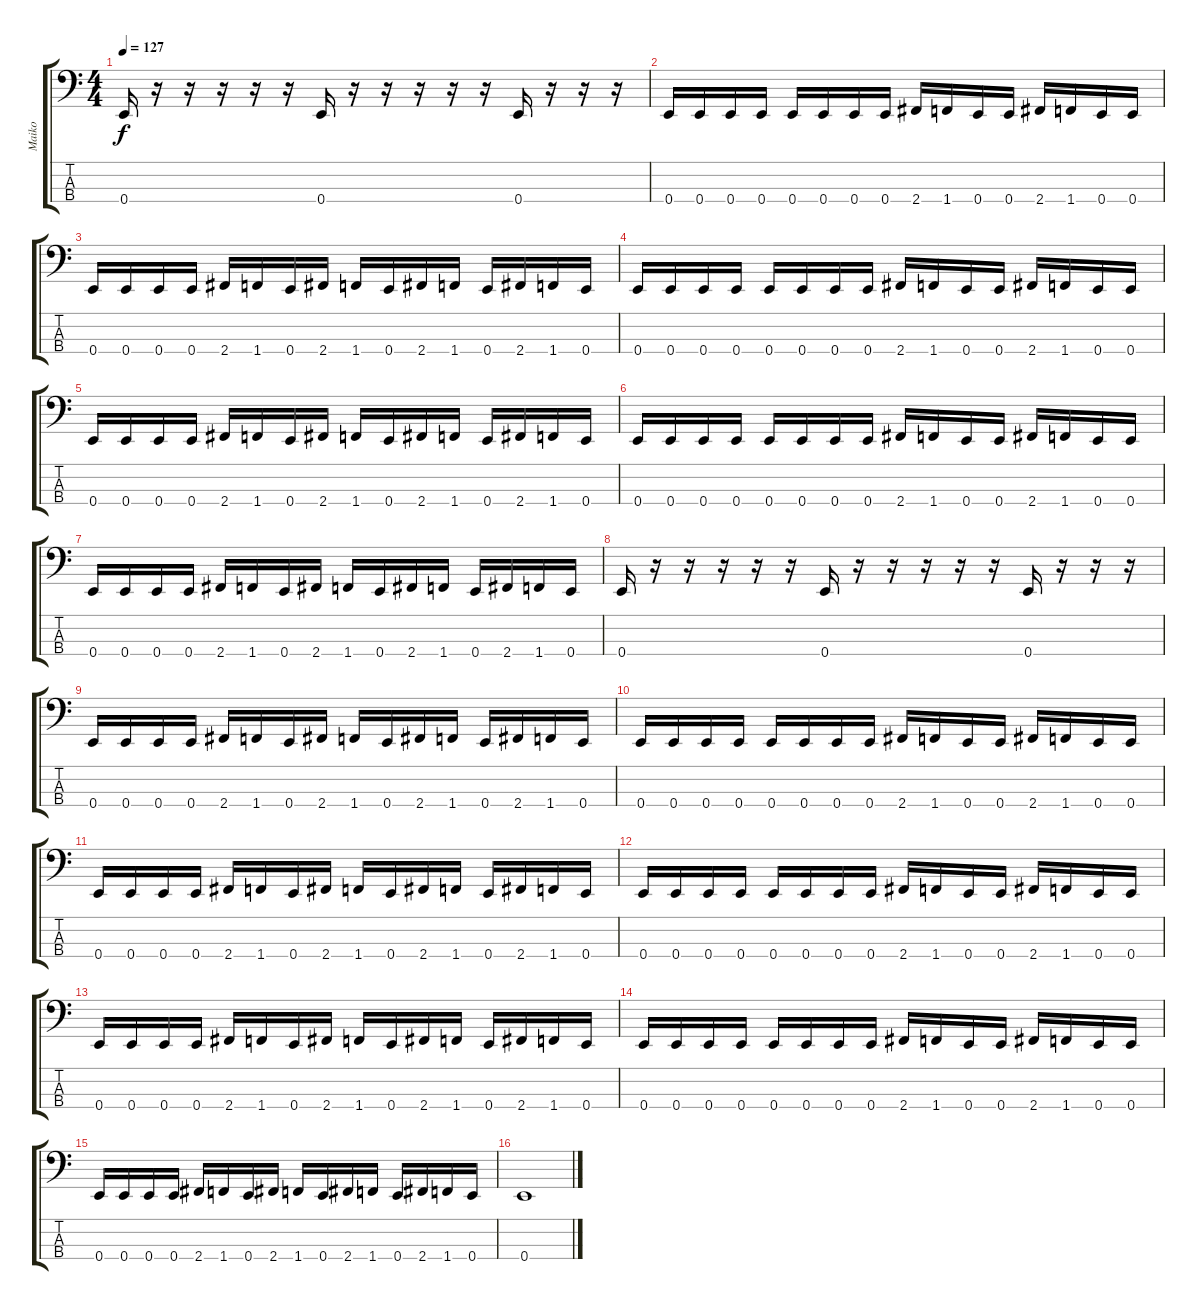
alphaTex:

\track ("Maiko" "Maiko") {instrument electricbassfinger}
\staff {score tabs}
\tuning (G2 D2 A1 E1) {hide}
\ts (4 4)
\tempo 127
\clef f4
\ks c
0.4.16{dy f} r.16 r.16 r.16 r.16 r.16 0.4.16 r.16 r.16 r.16 r.16 r.16 0.4.16 r.16 r.16 r.16 |
0.4.16 0.4.16 0.4.16 0.4.16 0.4.16 0.4.16 0.4.16 0.4.16 2.4.16 1.4.16 0.4.16 0.4.16 2.4.16 1.4.16 0.4.16 0.4.16 |
0.4.16 0.4.16 0.4.16 0.4.16 2.4.16 1.4.16 0.4.16 2.4.16 1.4.16 0.4.16 2.4.16 1.4.16 0.4.16 2.4.16 1.4.16 0.4.16 |
0.4.16 0.4.16 0.4.16 0.4.16 0.4.16 0.4.16 0.4.16 0.4.16 2.4.16 1.4.16 0.4.16 0.4.16 2.4.16 1.4.16 0.4.16 0.4.16 |
0.4.16 0.4.16 0.4.16 0.4.16 2.4.16 1.4.16 0.4.16 2.4.16 1.4.16 0.4.16 2.4.16 1.4.16 0.4.16 2.4.16 1.4.16 0.4.16 |
0.4.16 0.4.16 0.4.16 0.4.16 0.4.16 0.4.16 0.4.16 0.4.16 2.4.16 1.4.16 0.4.16 0.4.16 2.4.16 1.4.16 0.4.16 0.4.16 |
0.4.16 0.4.16 0.4.16 0.4.16 2.4.16 1.4.16 0.4.16 2.4.16 1.4.16 0.4.16 2.4.16 1.4.16 0.4.16 2.4.16 1.4.16 0.4.16 |
0.4.16 r.16 r.16 r.16 r.16 r.16 0.4.16 r.16 r.16 r.16 r.16 r.16 0.4.16 r.16 r.16 r.16 |
0.4.16 0.4.16 0.4.16 0.4.16 2.4.16 1.4.16 0.4.16 2.4.16 1.4.16 0.4.16 2.4.16 1.4.16 0.4.16 2.4.16 1.4.16 0.4.16 |
0.4.16 0.4.16 0.4.16 0.4.16 0.4.16 0.4.16 0.4.16 0.4.16 2.4.16 1.4.16 0.4.16 0.4.16 2.4.16 1.4.16 0.4.16 0.4.16 |
0.4.16 0.4.16 0.4.16 0.4.16 2.4.16 1.4.16 0.4.16 2.4.16 1.4.16 0.4.16 2.4.16 1.4.16 0.4.16 2.4.16 1.4.16 0.4.16 |
0.4.16 0.4.16 0.4.16 0.4.16 0.4.16 0.4.16 0.4.16 0.4.16 2.4.16 1.4.16 0.4.16 0.4.16 2.4.16 1.4.16 0.4.16 0.4.16 |
0.4.16 0.4.16 0.4.16 0.4.16 2.4.16 1.4.16 0.4.16 2.4.16 1.4.16 0.4.16 2.4.16 1.4.16 0.4.16 2.4.16 1.4.16 0.4.16 |
0.4.16 0.4.16 0.4.16 0.4.16 0.4.16 0.4.16 0.4.16 0.4.16 2.4.16 1.4.16 0.4.16 0.4.16 2.4.16 1.4.16 0.4.16 0.4.16 |
0.4.16 0.4.16 0.4.16 0.4.16 2.4.16 1.4.16 0.4.16 2.4.16 1.4.16 0.4.16 2.4.16 1.4.16 0.4.16 2.4.16 1.4.16 0.4.16 |
0.4.1
